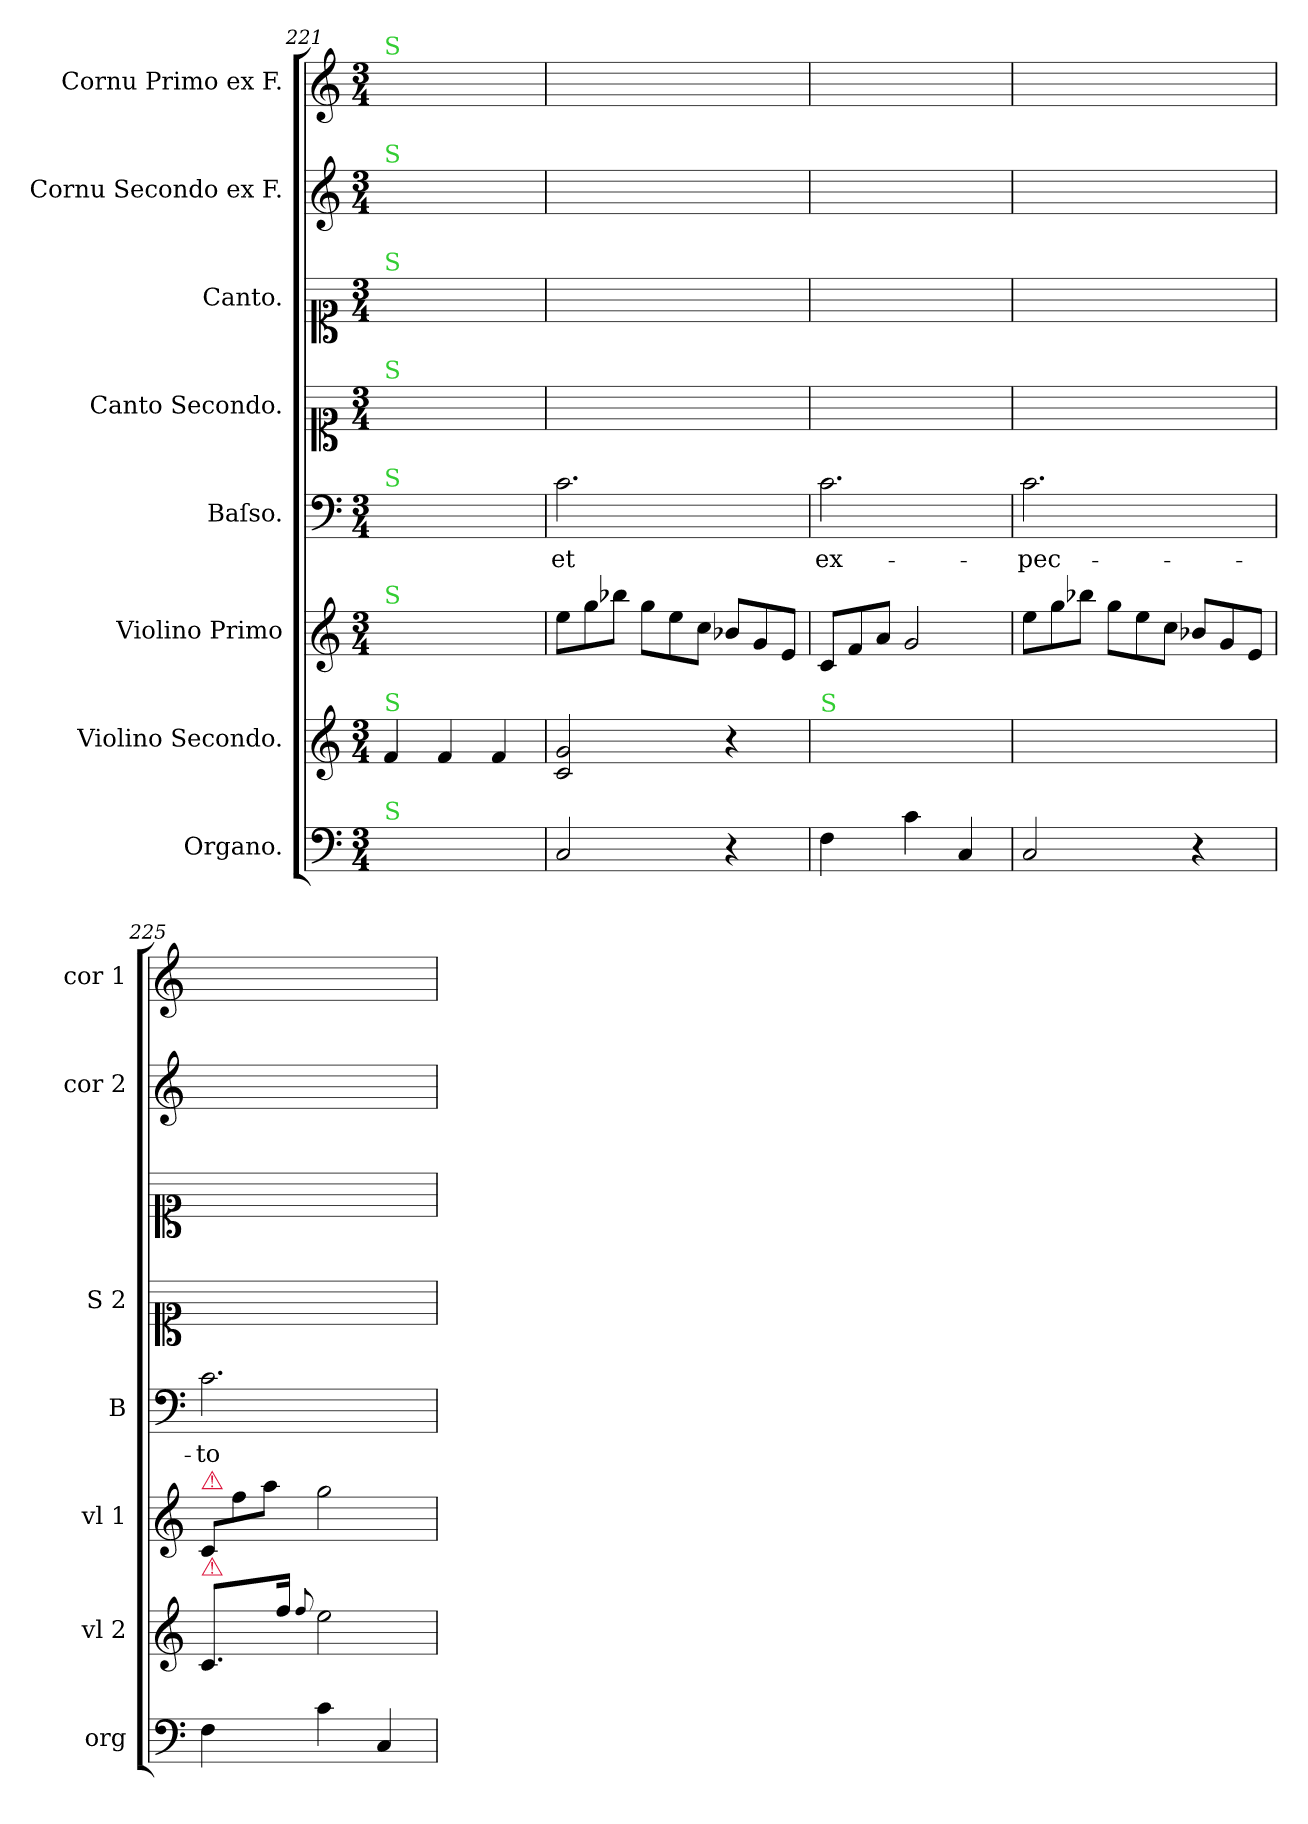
**kern	**kern	**kern	**kern	**text	**kern	**kern	**kern	**kern
*part8	*part7	*part6	*part5	*part5	*part4	*part3	*part2	*part1
*staff8	*staff7	*staff6	*staff5	*staff5	*staff4	*staff3	*staff2	*staff1
*I"Organo.	*I"Violino Secondo.	*I"Violino Primo	*I"Baſso.	*	*I"Canto Secondo.	*I"Canto.	*I"Cornu Secondo ex F.	*I"Cornu Primo ex F.
*I'org	*I'vl 2	*I'vl 1	*I'B	*	*I'S 2	*	*I'cor 2	*I'cor 1
*clefF4	*clefG2	*clefG2	*clefF4	*	*clefC1	*clefC1	*clefG2	*clefG2
*	*	*	*	*	*	*	*ITrd4c7	*ITrd4c7
*M3/4	*M3/4	*M3/4	*M3/4	*	*M3/4	*M3/4	*M3/4	*M3/4
=221	=221	=221	=221	=221	=221	=221	=221	=221
!	!	!	!	!	!	!	!	!LO:TX:a:color=limegreen:t=S
!	!	!	!	!	!	!	!LO:TX:a:color=limegreen:t=S	!
!	!	!	!	!	!	!LO:TX:a:color=limegreen:t=S	!	!
!	!	!	!	!	!LO:TX:a:color=limegreen:t=S	!	!	!
!	!	!	!LO:TX:a:color=limegreen:t=S	!	!	!	!	!
!	!	!LO:TX:a:color=limegreen:t=S	!	!	!	!	!	!
!	!LO:TX:a:color=limegreen:t=S	!	!	!	!	!	!	!
!LO:TX:a:color=limegreen:t=S	!	!	!	!	!	!	!	!
2.ryy	4f/	2.ryy	2.ryy	.	2.ryy	2.ryy	2.ryy	2.ryy
.	4f/	.	.	.	.	.	.	.
.	4f/	.	.	.	.	.	.	.
=222	=222	=222	=222	=222	=222	=222	=222	=222
*	*	*Xtuplet	*	*	*	*	*	*
2C/	2c/ 2g/	12ee\L	2.c\	et	2.ryy	2.ryy	2.ryy	2.ryy
.	.	12gg\	.	.	.	.	.	.
.	.	12bb-\J	.	.	.	.	.	.
.	.	12gg\L	.	.	.	.	.	.
.	.	12ee\	.	.	.	.	.	.
.	.	12cc\J	.	.	.	.	.	.
4r	4r	12b-/L	.	.	.	.	.	.
.	.	12g/	.	.	.	.	.	.
.	.	12e/J	.	.	.	.	.	.
=223	=223	=223	=223	=223	=223	=223	=223	=223
!	!LO:TX:a:color=limegreen:t=S	!	!	!	!	!	!	!
4F\	2.ryy	12c/L	2.c\	ex-	2.ryy	2.ryy	2.ryy	2.ryy
.	.	12f/	.	.	.	.	.	.
.	.	12a/J	.	.	.	.	.	.
4c\	.	2g/	.	.	.	.	.	.
4C/	.	.	.	.	.	.	.	.
=224	=224	=224	=224	=224	=224	=224	=224	=224
2C/	2.ryy	12ee\L	2.c\	-pec-	2.ryy	2.ryy	2.ryy	2.ryy
.	.	12gg\	.	.	.	.	.	.
.	.	12bb-\J	.	.	.	.	.	.
.	.	12gg\L	.	.	.	.	.	.
.	.	12ee\	.	.	.	.	.	.
.	.	12cc\J	.	.	.	.	.	.
4r	.	12b-/L	.	.	.	.	.	.
.	.	12g/	.	.	.	.	.	.
.	.	12e/J	.	.	.	.	.	.
=225	=225	=225	=225	=225	=225	=225	=225	=225
!	!	!LO:TX:a:color=crimson:t=⚠	!	!	!	!	!	!
!	!LO:TX:a:color=crimson:t=⚠	!	!	!	!	!	!	!
4F\	8.c/L	12c/L	2.c\	-to	2.ryy	2.ryy	2.ryy	2.ryy
.	.	12ff\	.	.	.	.	.	.
.	.	12aa\J	.	.	.	.	.	.
.	16ff\Jk	.	.	.	.	.	.	.
.	8qqff/	.	.	.	.	.	.	.
4c\	2ee\	2gg\	.	.	.	.	.	.
4C/	.	.	.	.	.	.	.	.
=	=	=	=	=	=	=	=	=
*-	*-	*-	*-	*-	*-	*-	*-	*-
